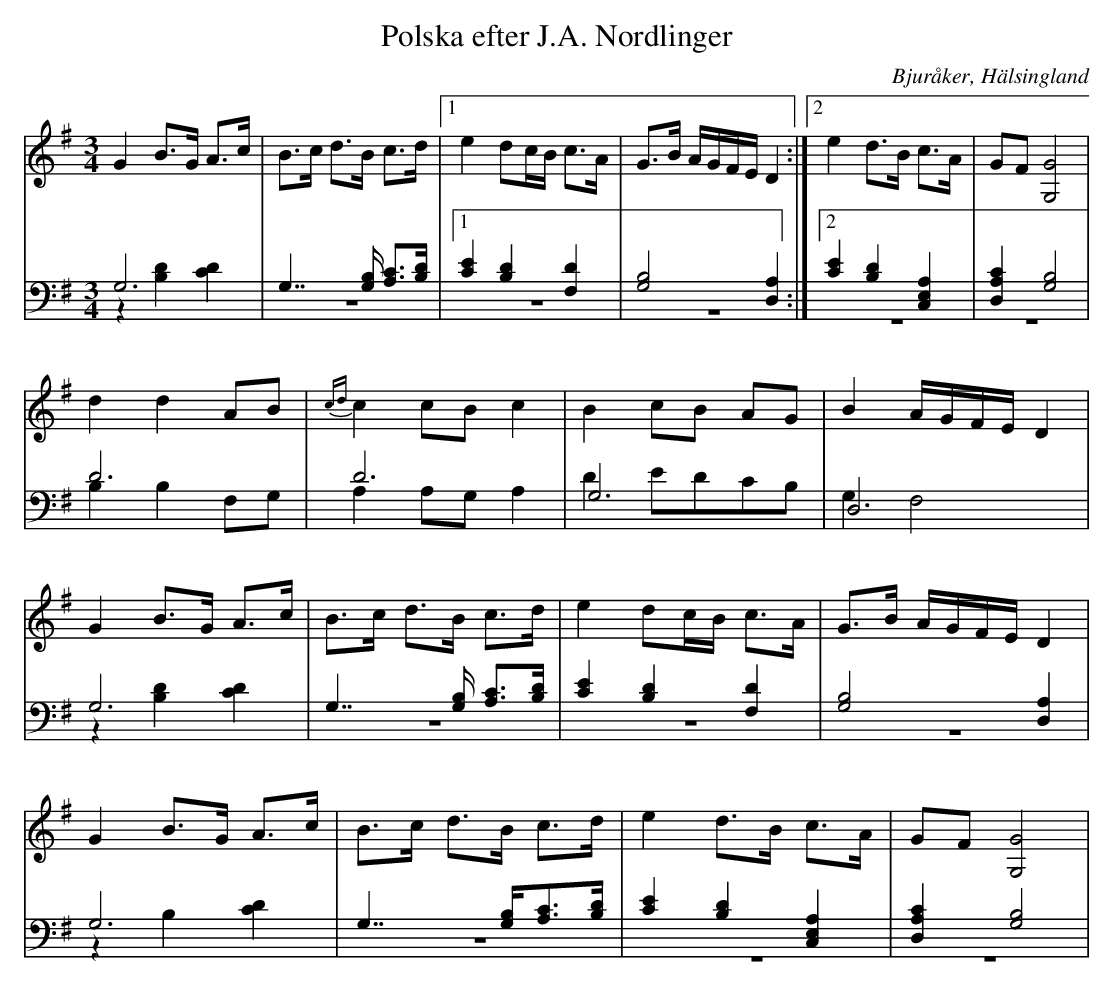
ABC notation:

X:1
T: Polska efter J.A. Nordlinger
O: Bjuråker, Hälsingland
M: 3/4
L: 1/8
K: G
V:1
V:2
V:3 merge
V:1
G2 B>G A>c|B>c d>B c>d |1 e2 dc/B/ c>A| G>B A/G/F/E/ D2:|2 e2 d>B c>A|GF [G4G,4]  |
 d2 d2 AB|{c2/3d2/3}c2 cB c2|B2 cB AG|B2 A/G/F/E/ D2 |
G2 B>G A>c|B>c d>B c>d |e2 dc/B/ c>A|G>B A/G/F/E/ D2 |
G2 B>G A>c |B>c d>B c>d|e2 d>B c>A|GF [G,4G4] |
V:2 clef=bass
 G,6|G,7/2 [G,/B,/] [A,C]>[B,D]|1 [C2E2] [B,2D2] [F,2D2]| [G,4B,4] [D,2A,2]:|2 [C2E2] [B,2D2] [C,2E,2A,2]| [D,2A,2C2] [G,4B,4]|
D6 |D6 |G,6|D,6 |
G,6 | G,7/2 [G,/B,/] [A,C]>[B,D]| [C2E2] [B,2D2] [F,2D2]| [G,4B,4] [D,2A,2]|
G,6 |G,7/2 [G,/B,/][A,C]>[B,D]|[C2E2] [B,2D2] [C,2E,2A,2]|[D,2A,2C2] [G,4B,4] |
V:3 clef=bass
z2 [B,2D2] [C2D2]| z6|1 z6| z6:|2 z6|  z6|
B,2 B,2 F,G, |A,2 A,G, A,2 |D2 EDCB,|G,2 F,4 |
z2 [B,2D2] [C2D2]| z6 |z6 |z6|
z2 B,2 [C2D2] |z6|z6|z6|
